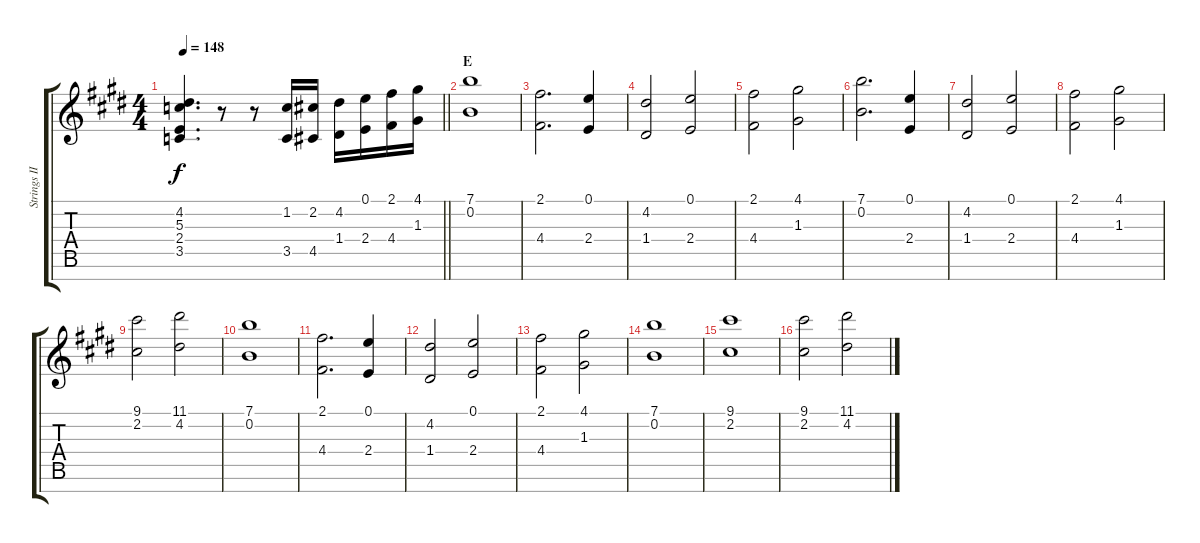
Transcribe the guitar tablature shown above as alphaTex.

\track ("Strings III" "Strings II") {instrument stringensemble1}
\staff {score tabs}
\tuning (E5 B4 G4 D4 A3 E3 B2) {hide}
\ts (4 4)
\tempo 148
\clef g2
\barLineRight lightlight
\ks e
(4.2{t} 5.3{t} 2.4{t} 3.5{t}).4{d dy f} r.8 r.8 (1.2 3.5).16 (2.2 4.5).16 (4.2 1.4).16 (0.1 2.4).16 (2.1 4.4).16 (4.1 1.3).16 |
\section ("" "E")
(7.1 0.2).1 |
(2.1 4.4).2{d} (0.1 2.4).4 |
(4.2 1.4).2 (0.1 2.4).2 |
(2.1 4.4).2 (4.1 1.3).2 |
(7.1 0.2).2{d} (0.1 2.4).4 |
(4.2 1.4).2 (0.1 2.4).2 |
(2.1 4.4).2 (4.1 1.3).2 |
(9.1 2.2).2 (11.1 4.2).2 |
(7.1 0.2).1 |
(2.1 4.4).2{d} (0.1 2.4).4 |
(4.2 1.4).2 (0.1 2.4).2 |
(2.1 4.4).2 (4.1 1.3).2 |
(7.1 0.2).1 |
(9.1 2.2).1 |
(9.1 2.2).2 (11.1 4.2).2
